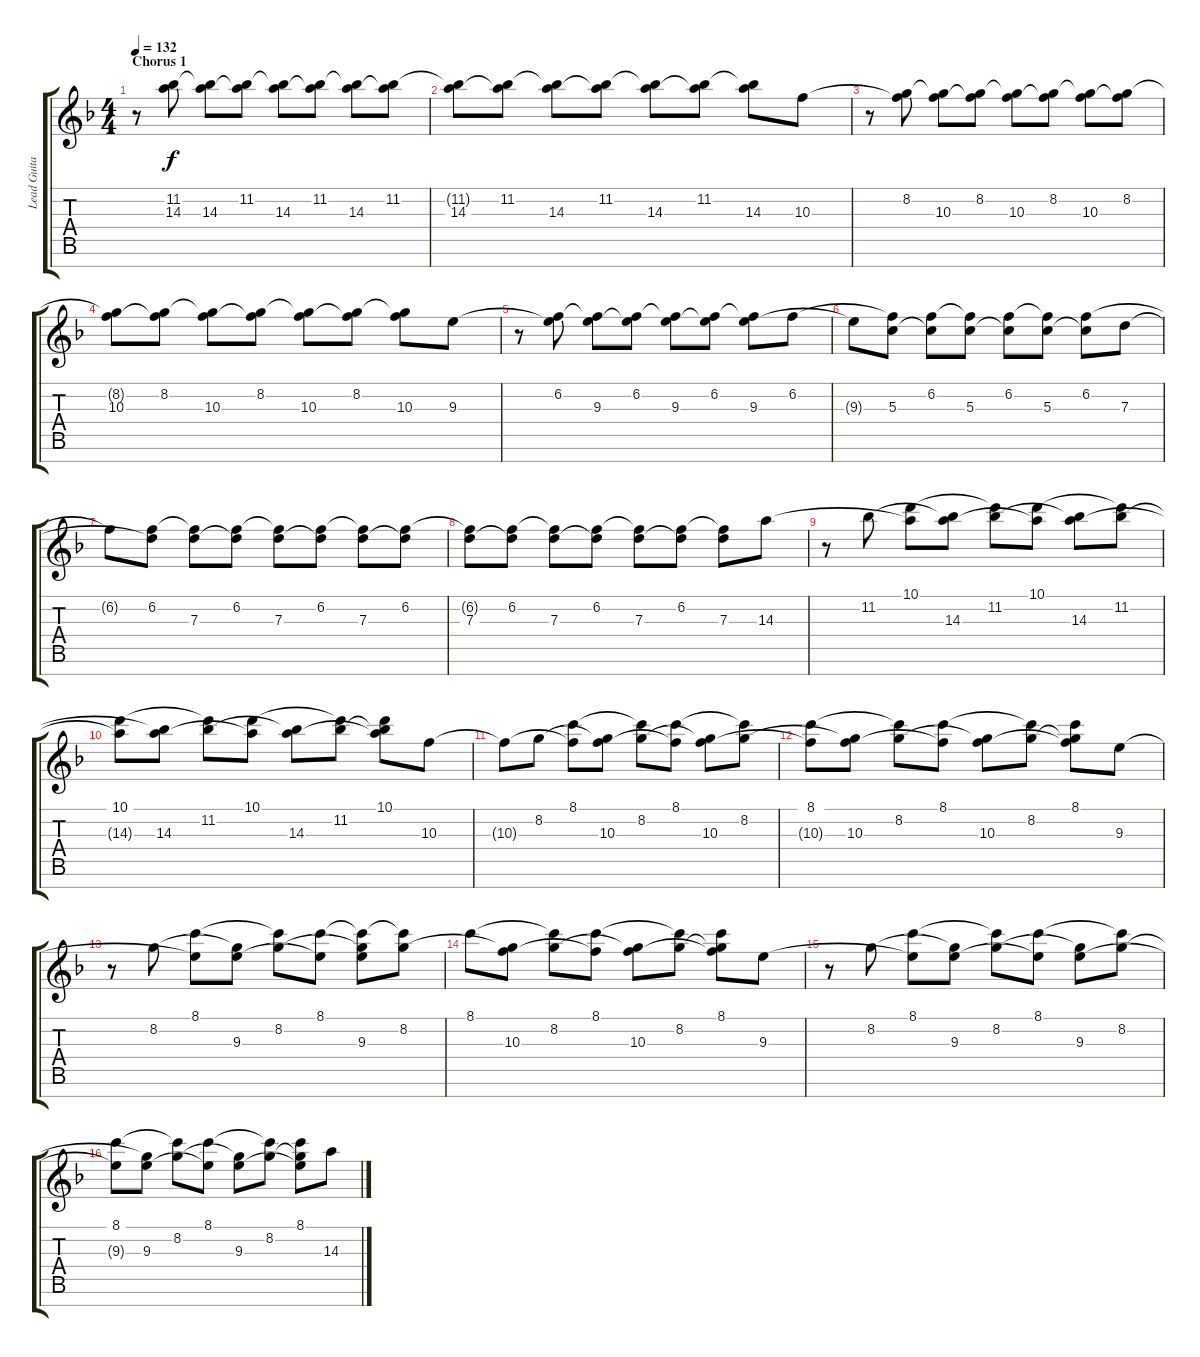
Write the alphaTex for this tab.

\track ("Lead Guitar" "Lead Guita") {instrument distortionguitar}
\staff {score tabs}
\tuning (E4 B3 G3 D3 A2 E2 B1) {hide}
\ts (4 4)
\section ("" "Chorus 1")
\tempo 132
\clef g2
\ks dminor
r.8{dy f} (11.2 14.3{t}).8 (11.2{t} 14.3).8 (11.2 14.3{t}).8 (11.2{t} 14.3).8 (11.2 14.3{t}).8 (11.2{t} 14.3).8 (11.2 14.3{t}).8 |
(11.2{t} 14.3).8 (11.2 14.3{t}).8 (11.2{t} 14.3).8 (11.2 14.3{t}).8 (11.2{t} 14.3).8 (11.2 14.3{t}).8 (11.2{t} 14.3).8 10.3.8 |
r.8 (8.2 10.3{t}).8 (8.2{t} 10.3).8 (8.2 10.3{t}).8 (8.2{t} 10.3).8 (8.2 10.3{t}).8 (8.2{t} 10.3).8 (8.2 10.3{t}).8 |
(8.2{t} 10.3).8 (8.2 10.3{t}).8 (8.2{t} 10.3).8 (8.2 10.3{t}).8 (8.2{t} 10.3).8 (8.2 10.3{t}).8 (8.2{t} 10.3).8 9.3.8 |
r.8 (6.2 9.3{t}).8 (6.2{t} 9.3).8 (6.2 9.3{t}).8 (6.2{t} 9.3).8 (6.2 9.3{t}).8 (6.2{t} 9.3).8 6.2.8 |
9.3{t}.8 (6.2{t} 5.3).8 (6.2 5.3{t}).8 (6.2{t} 5.3).8 (6.2 5.3{t}).8 (6.2{t} 5.3).8 (6.2 5.3{t}).8 7.3.8 |
6.2{t}.8 (6.2 7.3{t}).8 (6.2{t} 7.3).8 (6.2 7.3{t}).8 (6.2{t} 7.3).8 (6.2 7.3{t}).8 (6.2{t} 7.3).8 (6.2 7.3{t}).8 |
(6.2{t} 7.3).8 (6.2 7.3{t}).8 (6.2{t} 7.3).8 (6.2 7.3{t}).8 (6.2{t} 7.3).8 (6.2 7.3{t}).8 (6.2{t} 7.3).8 14.3.8 |
r.8 11.2.8 (10.1 14.3{t}).8 (11.2{t} 14.3).8 (10.1{t} 11.2).8 (10.1 14.3{t}).8 (11.2{t} 14.3).8 (10.1{t} 11.2).8 |
(10.1 14.3{t}).8 (11.2{t} 14.3).8 (10.1{t} 11.2).8 (10.1 14.3{t}).8 (11.2{t} 14.3).8 (10.1{t} 11.2).8 (10.1 11.2{t} 14.3{t}).8 10.3.8 |
10.3{t}.8 8.2.8 (8.1 10.3{t}).8 (8.2{t} 10.3).8 (8.1{t} 8.2).8 (8.1 10.3{t}).8 (8.2{t} 10.3).8 (8.1{t} 8.2).8 |
(8.1 10.3{t}).8 (8.2{t} 10.3).8 (8.1{t} 8.2).8 (8.1 10.3{t}).8 (8.2{t} 10.3).8 (8.1{t} 8.2).8 (8.1 8.2{t} 10.3{t}).8 9.3.8 |
r.8 8.2.8 (8.1 9.3{t}).8 (8.2{t} 9.3).8 (8.1{t} 8.2).8 (8.1 9.3{t}).8 (8.1{t} 8.2{t} 9.3).8 (8.1{t} 8.2).8 |
8.1.8 (8.2{t} 10.3).8 (8.1{t} 8.2).8 (8.1 10.3{t}).8 (8.2{t} 10.3).8 (8.1{t} 8.2).8 (8.1 8.2{t} 10.3{t}).8 9.3.8 |
r.8 8.2.8 (8.1 9.3{t}).8 (8.2{t} 9.3).8 (8.1{t} 8.2).8 (8.1 9.3{t}).8 (8.2{t} 9.3).8 (8.1{t} 8.2).8 |
(8.1 9.3{t}).8 (8.2{t} 9.3).8 (8.1{t} 8.2).8 (8.1 9.3{t}).8 (8.2{t} 9.3).8 (8.1{t} 8.2).8 (8.1 8.2{t} 9.3{t}).8 14.3.8
